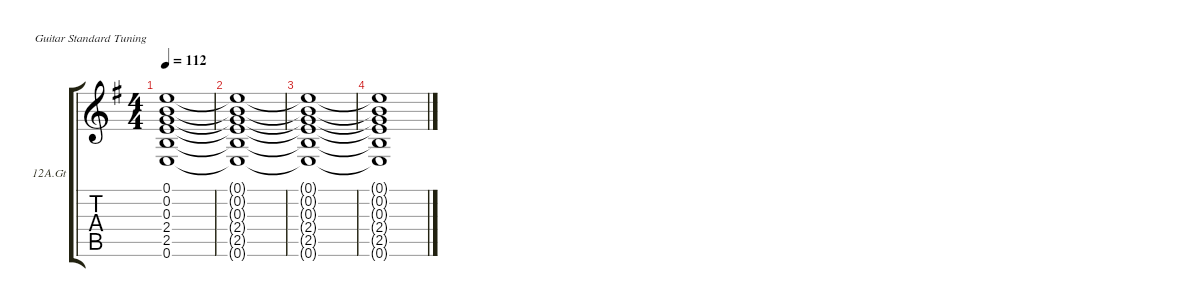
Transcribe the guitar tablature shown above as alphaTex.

\hideDynamics
\bracketExtendMode groupsimilarinstruments
\firstSystemTrackNameOrientation horizontal
\otherSystemsTrackNameOrientation horizontal
\track ("A.Guitar 2" "12A.Gt") {multiBarRest instrument acousticguitarsteel}
\staff {score tabs}
\tuning (E4 B3 G3 D3 A2 E2)
\ts (4 4)
\tempo 112
\clef g2
\ks eminor
(0.1{t} 0.2{t} 0.3{t} 2.4{t} 2.5{t} 0.6{t}).1{dy f} |
(0.1{t} 0.2{t} 0.3{t} 2.4{t} 2.5{t} 0.6{t}).1 |
(0.1{t} 0.2{t} 0.3{t} 2.4{t} 2.5{t} 0.6{t}).1 |
(0.1{t} 0.2{t} 0.3{t} 2.4{t} 2.5{t} 0.6{t}).1
